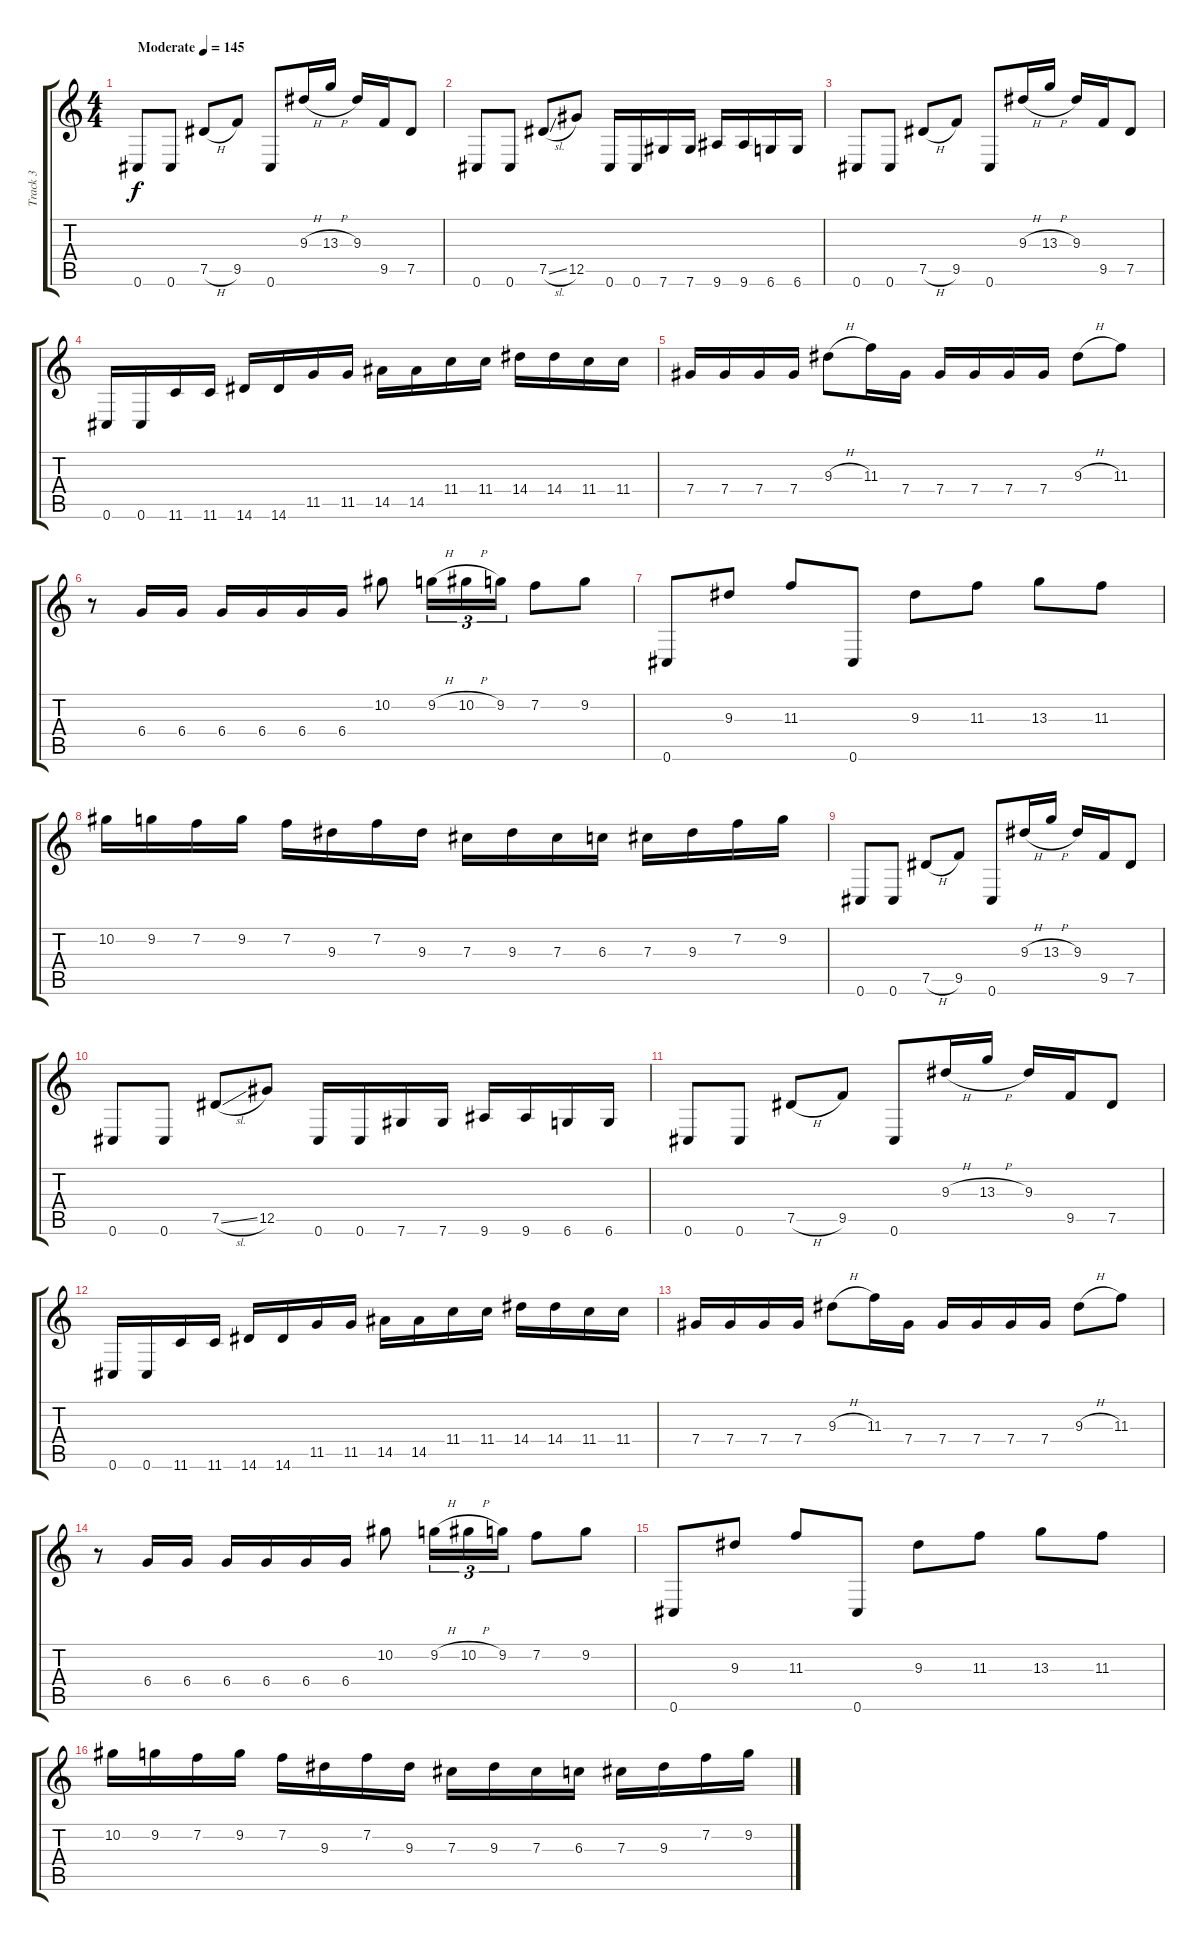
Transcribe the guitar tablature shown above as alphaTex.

\track ("Track 3" "Track 3") {instrument distortionguitar}
\staff {score tabs}
\tuning (Eb4 Bb3 Gb3 Db3 Ab2 Db2) {hide}
\ts (4 4)
\tempo (145 "Moderate")
\clef g2
\ks c
0.6.8{dy f instrument distortionguitar} 0.6.8 7.5{h}.8 9.5.8 0.6.8 9.3{h}.16 13.3{h}.16 9.3.16 9.5.16 7.5.8 |
0.6.8 0.6.8 7.5{sl}.8 12.5.8 0.6.16 0.6.16 7.6.16 7.6.16 9.6.16 9.6.16 6.6.16 6.6.16 |
0.6.8 0.6.8 7.5{h}.8 9.5.8 0.6.8 9.3{h}.16 13.3{h}.16 9.3.16 9.5.16 7.5.8 |
0.6.16 0.6.16 11.6.16 11.6.16 14.6.16 14.6.16 11.5.16 11.5.16 14.5.16 14.5.16 11.4.16 11.4.16 14.4.16 14.4.16 11.4.16 11.4.16 |
7.4.16 7.4.16 7.4.16 7.4.16 9.3{h}.8 11.3.16 7.4.16 7.4.16 7.4.16 7.4.16 7.4.16 9.3{h}.8 11.3.8 |
r.8 6.4.16 6.4.16 6.4.16 6.4.16 6.4.16 6.4.16 10.2.8 9.2{h}.16{tu (3 2)} 10.2{h}.16{tu (3 2)} 9.2.16{tu (3 2)} 7.2.8 9.2.8 |
0.6.8 9.3.8 11.3.8 0.6.8 9.3.8 11.3.8 13.3.8 11.3.8 |
10.2.16 9.2.16 7.2.16 9.2.16 7.2.16 9.3.16 7.2.16 9.3.16 7.3.16 9.3.16 7.3.16 6.3.16 7.3.16 9.3.16 7.2.16 9.2.16 |
0.6.8 0.6.8 7.5{h}.8 9.5.8 0.6.8 9.3{h}.16 13.3{h}.16 9.3.16 9.5.16 7.5.8 |
0.6.8 0.6.8 7.5{sl}.8 12.5.8 0.6.16 0.6.16 7.6.16 7.6.16 9.6.16 9.6.16 6.6.16 6.6.16 |
0.6.8 0.6.8 7.5{h}.8 9.5.8 0.6.8 9.3{h}.16 13.3{h}.16 9.3.16 9.5.16 7.5.8 |
0.6.16 0.6.16 11.6.16 11.6.16 14.6.16 14.6.16 11.5.16 11.5.16 14.5.16 14.5.16 11.4.16 11.4.16 14.4.16 14.4.16 11.4.16 11.4.16 |
7.4.16 7.4.16 7.4.16 7.4.16 9.3{h}.8 11.3.16 7.4.16 7.4.16 7.4.16 7.4.16 7.4.16 9.3{h}.8 11.3.8 |
r.8 6.4.16 6.4.16 6.4.16 6.4.16 6.4.16 6.4.16 10.2.8 9.2{h}.16{tu (3 2)} 10.2{h}.16{tu (3 2)} 9.2.16{tu (3 2)} 7.2.8 9.2.8 |
0.6.8 9.3.8 11.3.8 0.6.8 9.3.8 11.3.8 13.3.8 11.3.8 |
10.2.16 9.2.16 7.2.16 9.2.16 7.2.16 9.3.16 7.2.16 9.3.16 7.3.16 9.3.16 7.3.16 6.3.16 7.3.16 9.3.16 7.2.16 9.2.16
